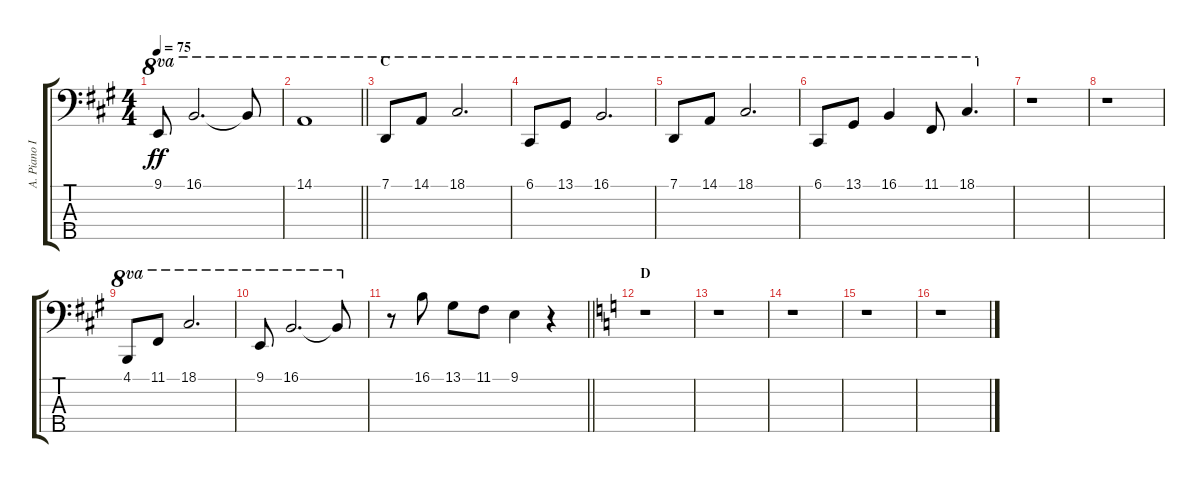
\track ("A. Piano I (Left Hand)" "A. Piano I") {instrument acousticgrandpiano}
\staff {score tabs}
\tuning (G2 D2 A1 E1 B0) {hide}
\ts (4 4)
\tempo 75
\clef f4
\ks a
9.1.8{ot 8va dy ff} 16.1.2{d ot 8va} 16.1{t}.8{ot 8va} |
\barLineRight lightlight
14.1.1{ot 8va} |
\section ("" "C")
7.1.8{ot 8va} 14.1.8{ot 8va} 18.1.2{d ot 8va} |
6.1.8{ot 8va} 13.1.8{ot 8va} 16.1.2{d ot 8va} |
7.1.8{ot 8va} 14.1.8{ot 8va} 18.1.2{d ot 8va} |
6.1.8{ot 8va} 13.1.8{ot 8va} 16.1.4{ot 8va} 11.1.8{ot 8va} 18.1.4{d ot 8va} |
r.1 |
r.1 |
4.1.8{ot 8va} 11.1.8{ot 8va} 18.1.2{d ot 8va} |
9.1.8{ot 8va} 16.1.2{d ot 8va} 16.1{t}.8{ot 8va} |
\barLineRight lightlight
r.8 16.1.8 13.1.8 11.1.8 9.1.4 r.4 |
\section ("" "D")
\ks c
r.1 |
r.1 |
r.1 |
r.1 |
r.1
